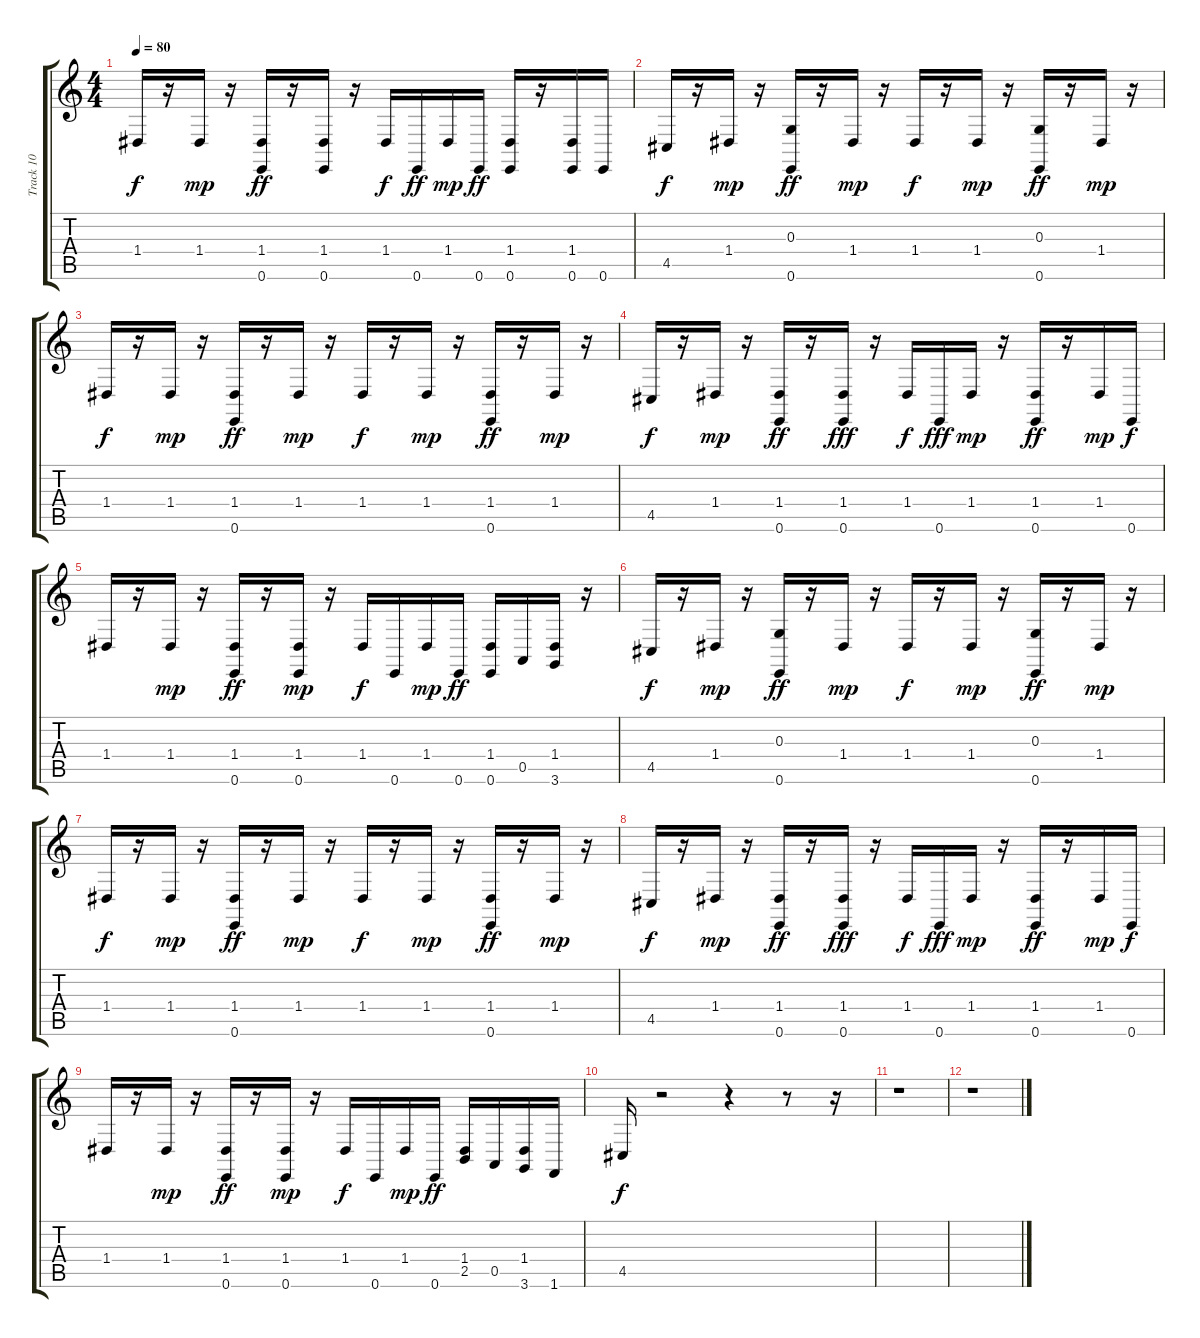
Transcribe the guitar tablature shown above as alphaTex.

\track ("Track 10" "Track 10") {instrument acousticgrandpiano}
\staff {score tabs}
\tuning (E4 B3 G3 D3 A2 E2) {hide}
\ts (4 4)
\tempo 80
\clef g2
\ks c
1.4.16{dy f} r.16 1.4.16{dy mp} r.16 (1.4 0.6).16{dy ff} r.16 (1.4 0.6).16 r.16 1.4.16{dy f} 0.6.16{dy ff} 1.4.16{dy mp} 0.6.16{dy ff} (1.4 0.6).16 r.16 (1.4 0.6).16 0.6.16 |
4.5.16{dy f} r.16 1.4.16{dy mp} r.16 (0.3 0.6).16{dy ff} r.16 1.4.16{dy mp} r.16 1.4.16{dy f} r.16 1.4.16{dy mp} r.16 (0.3 0.6).16{dy ff} r.16 1.4.16{dy mp} r.16 |
1.4.16{dy f} r.16 1.4.16{dy mp} r.16 (1.4 0.6).16{dy ff} r.16 1.4.16{dy mp} r.16 1.4.16{dy f} r.16 1.4.16{dy mp} r.16 (1.4 0.6).16{dy ff} r.16 1.4.16{dy mp} r.16 |
4.5.16{dy f} r.16 1.4.16{dy mp} r.16 (1.4 0.6).16{dy ff} r.16 (1.4 0.6).16{dy fff} r.16 1.4.16{dy f} 0.6.16{dy fff} 1.4.16{dy mp} r.16 (1.4 0.6).16{dy ff} r.16 1.4.16{dy mp} 0.6.16{dy f} |
1.4.16 r.16 1.4.16{dy mp} r.16 (1.4 0.6).16{dy ff} r.16 (1.4 0.6).16{dy mp} r.16 1.4.16{dy f} 0.6.16 1.4.16{dy mp} 0.6.16{dy ff} (1.4 0.6).16 0.5.16 (1.4 3.6).16 r.16 |
4.5.16{dy f} r.16 1.4.16{dy mp} r.16 (0.3 0.6).16{dy ff} r.16 1.4.16{dy mp} r.16 1.4.16{dy f} r.16 1.4.16{dy mp} r.16 (0.3 0.6).16{dy ff} r.16 1.4.16{dy mp} r.16 |
1.4.16{dy f} r.16 1.4.16{dy mp} r.16 (1.4 0.6).16{dy ff} r.16 1.4.16{dy mp} r.16 1.4.16{dy f} r.16 1.4.16{dy mp} r.16 (1.4 0.6).16{dy ff} r.16 1.4.16{dy mp} r.16 |
4.5.16{dy f} r.16 1.4.16{dy mp} r.16 (1.4 0.6).16{dy ff} r.16 (1.4 0.6).16{dy fff} r.16 1.4.16{dy f} 0.6.16{dy fff} 1.4.16{dy mp} r.16 (1.4 0.6).16{dy ff} r.16 1.4.16{dy mp} 0.6.16{dy f} |
1.4.16 r.16 1.4.16{dy mp} r.16 (1.4 0.6).16{dy ff} r.16 (1.4 0.6).16{dy mp} r.16 1.4.16{dy f} 0.6.16 1.4.16{dy mp} 0.6.16{dy ff} (1.4 2.5).16 0.5.16 (1.4 3.6).16 1.6.16 |
4.5.16{dy f} r.2 r.4 r.8 r.16 |
r.1 |
r.1
